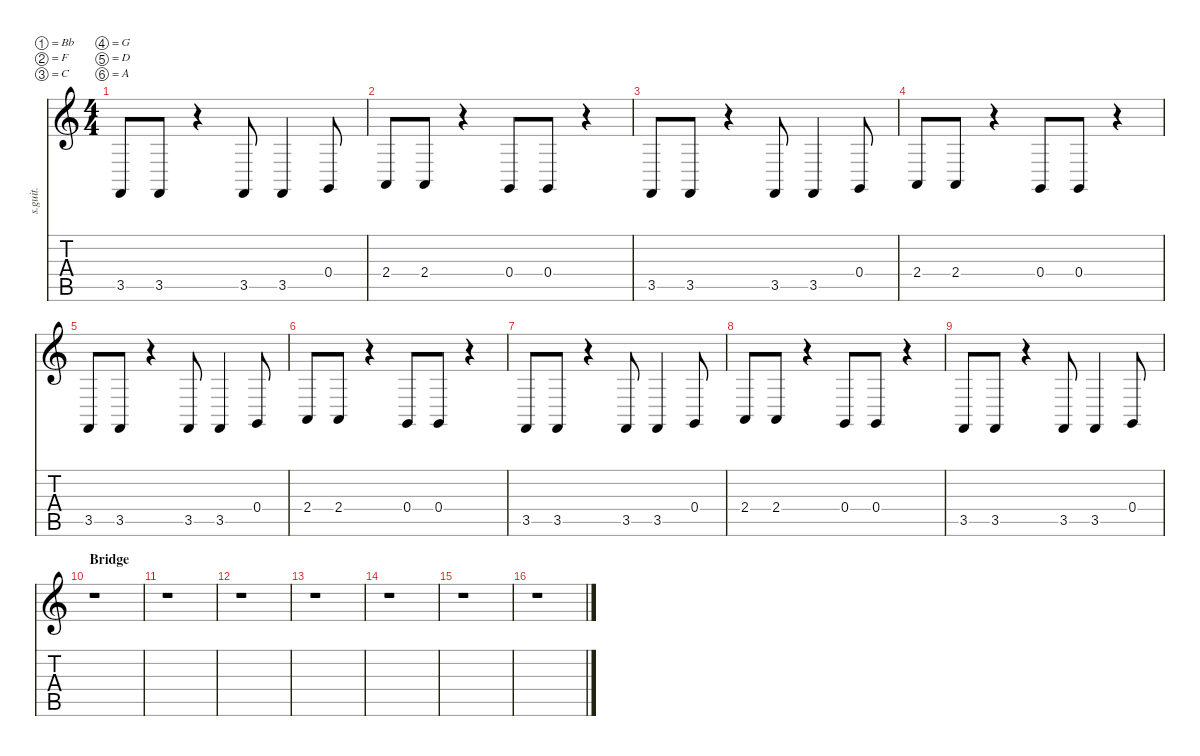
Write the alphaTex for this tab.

\defaultSystemsLayout 4
\hideDynamics
\bracketExtendMode nobrackets
\track ("John Paul Jones - Honher Electra LH" "s.guit.") {instrument electricpiano1}
\staff {score tabs}
\tuning (Bb2 F2 C2 G1 D1 A0)
\displaytranspose 12
\ts (4 4)
\tempo (98 hide)
\clef g2
\ks c
3.5.8{lyrics (0 "") lyrics (1 "") lyrics (2 "") lyrics (3 "") lyrics (4 "") dy mp} 3.5.8{lyrics (0 "") lyrics (1 "") lyrics (2 "") lyrics (3 "") lyrics (4 "")} r.4 3.5.8{lyrics (0 "") lyrics (1 "") lyrics (2 "") lyrics (3 "") lyrics (4 "")} 3.5.4{lyrics (0 "") lyrics (1 "") lyrics (2 "") lyrics (3 "") lyrics (4 "")} 0.4.8{lyrics (0 "") lyrics (1 "") lyrics (2 "") lyrics (3 "") lyrics (4 "")} |
2.4.8{lyrics (0 "") lyrics (1 "") lyrics (2 "") lyrics (3 "") lyrics (4 "")} 2.4.8{lyrics (0 "") lyrics (1 "") lyrics (2 "") lyrics (3 "") lyrics (4 "")} r.4 0.4.8{lyrics (0 "") lyrics (1 "") lyrics (2 "") lyrics (3 "") lyrics (4 "")} 0.4.8{lyrics (0 "") lyrics (1 "") lyrics (2 "") lyrics (3 "") lyrics (4 "")} r.4 |
3.5.8{lyrics (0 "") lyrics (1 "") lyrics (2 "") lyrics (3 "") lyrics (4 "")} 3.5.8{lyrics (0 "") lyrics (1 "") lyrics (2 "") lyrics (3 "") lyrics (4 "")} r.4 3.5.8{lyrics (0 "") lyrics (1 "") lyrics (2 "") lyrics (3 "") lyrics (4 "")} 3.5.4{lyrics (0 "") lyrics (1 "") lyrics (2 "") lyrics (3 "") lyrics (4 "")} 0.4.8{lyrics (0 "") lyrics (1 "") lyrics (2 "") lyrics (3 "") lyrics (4 "")} |
2.4.8{lyrics (0 "") lyrics (1 "") lyrics (2 "") lyrics (3 "") lyrics (4 "")} 2.4.8{lyrics (0 "") lyrics (1 "") lyrics (2 "") lyrics (3 "") lyrics (4 "")} r.4 0.4.8{lyrics (0 "") lyrics (1 "") lyrics (2 "") lyrics (3 "") lyrics (4 "")} 0.4.8{lyrics (0 "") lyrics (1 "") lyrics (2 "") lyrics (3 "") lyrics (4 "")} r.4 |
3.5.8{lyrics (0 "") lyrics (1 "") lyrics (2 "") lyrics (3 "") lyrics (4 "")} 3.5.8{lyrics (0 "") lyrics (1 "") lyrics (2 "") lyrics (3 "") lyrics (4 "")} r.4 3.5.8{lyrics (0 "") lyrics (1 "") lyrics (2 "") lyrics (3 "") lyrics (4 "")} 3.5.4{lyrics (0 "") lyrics (1 "") lyrics (2 "") lyrics (3 "") lyrics (4 "")} 0.4.8{lyrics (0 "") lyrics (1 "") lyrics (2 "") lyrics (3 "") lyrics (4 "")} |
2.4.8{lyrics (0 "") lyrics (1 "") lyrics (2 "") lyrics (3 "") lyrics (4 "")} 2.4.8{lyrics (0 "") lyrics (1 "") lyrics (2 "") lyrics (3 "") lyrics (4 "")} r.4 0.4.8{lyrics (0 "") lyrics (1 "") lyrics (2 "") lyrics (3 "") lyrics (4 "")} 0.4.8{lyrics (0 "") lyrics (1 "") lyrics (2 "") lyrics (3 "") lyrics (4 "")} r.4 |
3.5.8{lyrics (0 "") lyrics (1 "") lyrics (2 "") lyrics (3 "") lyrics (4 "")} 3.5.8{lyrics (0 "") lyrics (1 "") lyrics (2 "") lyrics (3 "") lyrics (4 "")} r.4 3.5.8{lyrics (0 "") lyrics (1 "") lyrics (2 "") lyrics (3 "") lyrics (4 "")} 3.5.4{lyrics (0 "") lyrics (1 "") lyrics (2 "") lyrics (3 "") lyrics (4 "")} 0.4.8{lyrics (0 "") lyrics (1 "") lyrics (2 "") lyrics (3 "") lyrics (4 "")} |
2.4.8{lyrics (0 "") lyrics (1 "") lyrics (2 "") lyrics (3 "") lyrics (4 "")} 2.4.8{lyrics (0 "") lyrics (1 "") lyrics (2 "") lyrics (3 "") lyrics (4 "")} r.4 0.4.8{lyrics (0 "") lyrics (1 "") lyrics (2 "") lyrics (3 "") lyrics (4 "")} 0.4.8{lyrics (0 "") lyrics (1 "") lyrics (2 "") lyrics (3 "") lyrics (4 "")} r.4 |
3.5.8{lyrics (0 "") lyrics (1 "") lyrics (2 "") lyrics (3 "") lyrics (4 "")} 3.5.8{lyrics (0 "") lyrics (1 "") lyrics (2 "") lyrics (3 "") lyrics (4 "")} r.4 3.5.8{lyrics (0 "") lyrics (1 "") lyrics (2 "") lyrics (3 "") lyrics (4 "")} 3.5.4{lyrics (0 "") lyrics (1 "") lyrics (2 "") lyrics (3 "") lyrics (4 "")} 0.4.8{lyrics (0 "") lyrics (1 "") lyrics (2 "") lyrics (3 "") lyrics (4 "")} |
\section ("" "Bridge")
\tempo (102 hide)
r.1 |
r.1 |
r.1 |
r.1 |
r.1 |
r.1 |
r.1
